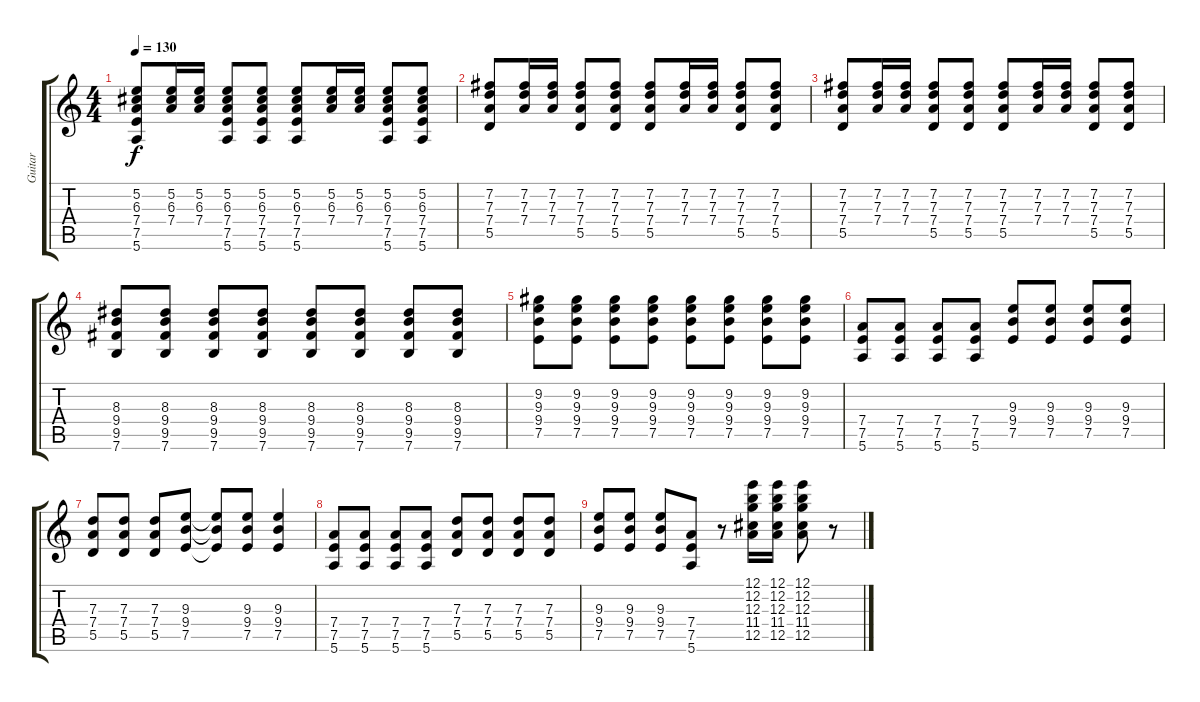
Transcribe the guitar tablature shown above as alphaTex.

\track ("Guitar" "Guitar") {instrument electricguitarclean}
\staff {score tabs}
\tuning (E4 B3 G3 D3 A2 E2) {hide}
\ts (4 4)
\tempo 130
\clef g2
\ks c
(5.2 6.3 7.4 7.5 5.6).8{dy f} (5.2 6.3 7.4).16 (5.2 6.3 7.4).16 (5.2 6.3 7.4 7.5 5.6).8 (5.2 6.3 7.4 7.5 5.6).8 (5.2 6.3 7.4 7.5 5.6).8 (5.2 6.3 7.4).16 (5.2 6.3 7.4).16 (5.2 6.3 7.4 7.5 5.6).8 (5.2 6.3 7.4 7.5 5.6).8 |
(7.2 7.3 7.4 5.5).8 (7.2 7.3 7.4).16 (7.2 7.3 7.4).16 (7.2 7.3 7.4 5.5).8 (7.2 7.3 7.4 5.5).8 (7.2 7.3 7.4 5.5).8 (7.2 7.3 7.4).16 (7.2 7.3 7.4).16 (7.2 7.3 7.4 5.5).8 (7.2 7.3 7.4 5.5).8 |
(7.2 7.3 7.4 5.5).8 (7.2 7.3 7.4).16 (7.2 7.3 7.4).16 (7.2 7.3 7.4 5.5).8 (7.2 7.3 7.4 5.5).8 (7.2 7.3 7.4 5.5).8 (7.2 7.3 7.4).16 (7.2 7.3 7.4).16 (7.2 7.3 7.4 5.5).8 (7.2 7.3 7.4 5.5).8 |
(8.3 9.4 9.5 7.6).8 (8.3 9.4 9.5 7.6).8 (8.3 9.4 9.5 7.6).8 (8.3 9.4 9.5 7.6).8 (8.3 9.4 9.5 7.6).8 (8.3 9.4 9.5 7.6).8 (8.3 9.4 9.5 7.6).8 (8.3 9.4 9.5 7.6).8 |
(9.2 9.3 9.4 7.5).8 (9.2 9.3 9.4 7.5).8 (9.2 9.3 9.4 7.5).8 (9.2 9.3 9.4 7.5).8 (9.2 9.3 9.4 7.5).8 (9.2 9.3 9.4 7.5).8 (9.2 9.3 9.4 7.5).8 (9.2 9.3 9.4 7.5).8 |
(7.4 7.5 5.6).8 (7.4 7.5 5.6).8 (7.4 7.5 5.6).8 (7.4 7.5 5.6).8 (9.3 9.4 7.5).8 (9.3 9.4 7.5).8 (9.3 9.4 7.5).8 (9.3 9.4 7.5).8 |
(7.3 7.4 5.5).8 (7.3 7.4 5.5).8 (7.3 7.4 5.5).8 (9.3 9.4 7.5).8 (9.3{t} 9.4{t} 7.5{t}).8 (9.3 9.4 7.5).8 (9.3 9.4 7.5).4 |
(7.4 7.5 5.6).8 (7.4 7.5 5.6).8 (7.4 7.5 5.6).8 (7.4 7.5 5.6).8 (7.3 7.4 5.5).8 (7.3 7.4 5.5).8 (7.3 7.4 5.5).8 (7.3 7.4 5.5).8 |
(9.3 9.4 7.5).8 (9.3 9.4 7.5).8 (9.3 9.4 7.5).8 (7.4 7.5 5.6).8 r.8 (12.1 12.2 12.3 11.4 12.5).16 (12.1 12.2 12.3 11.4 12.5).16 (12.1 12.2 12.3 11.4 12.5).8 r.8
